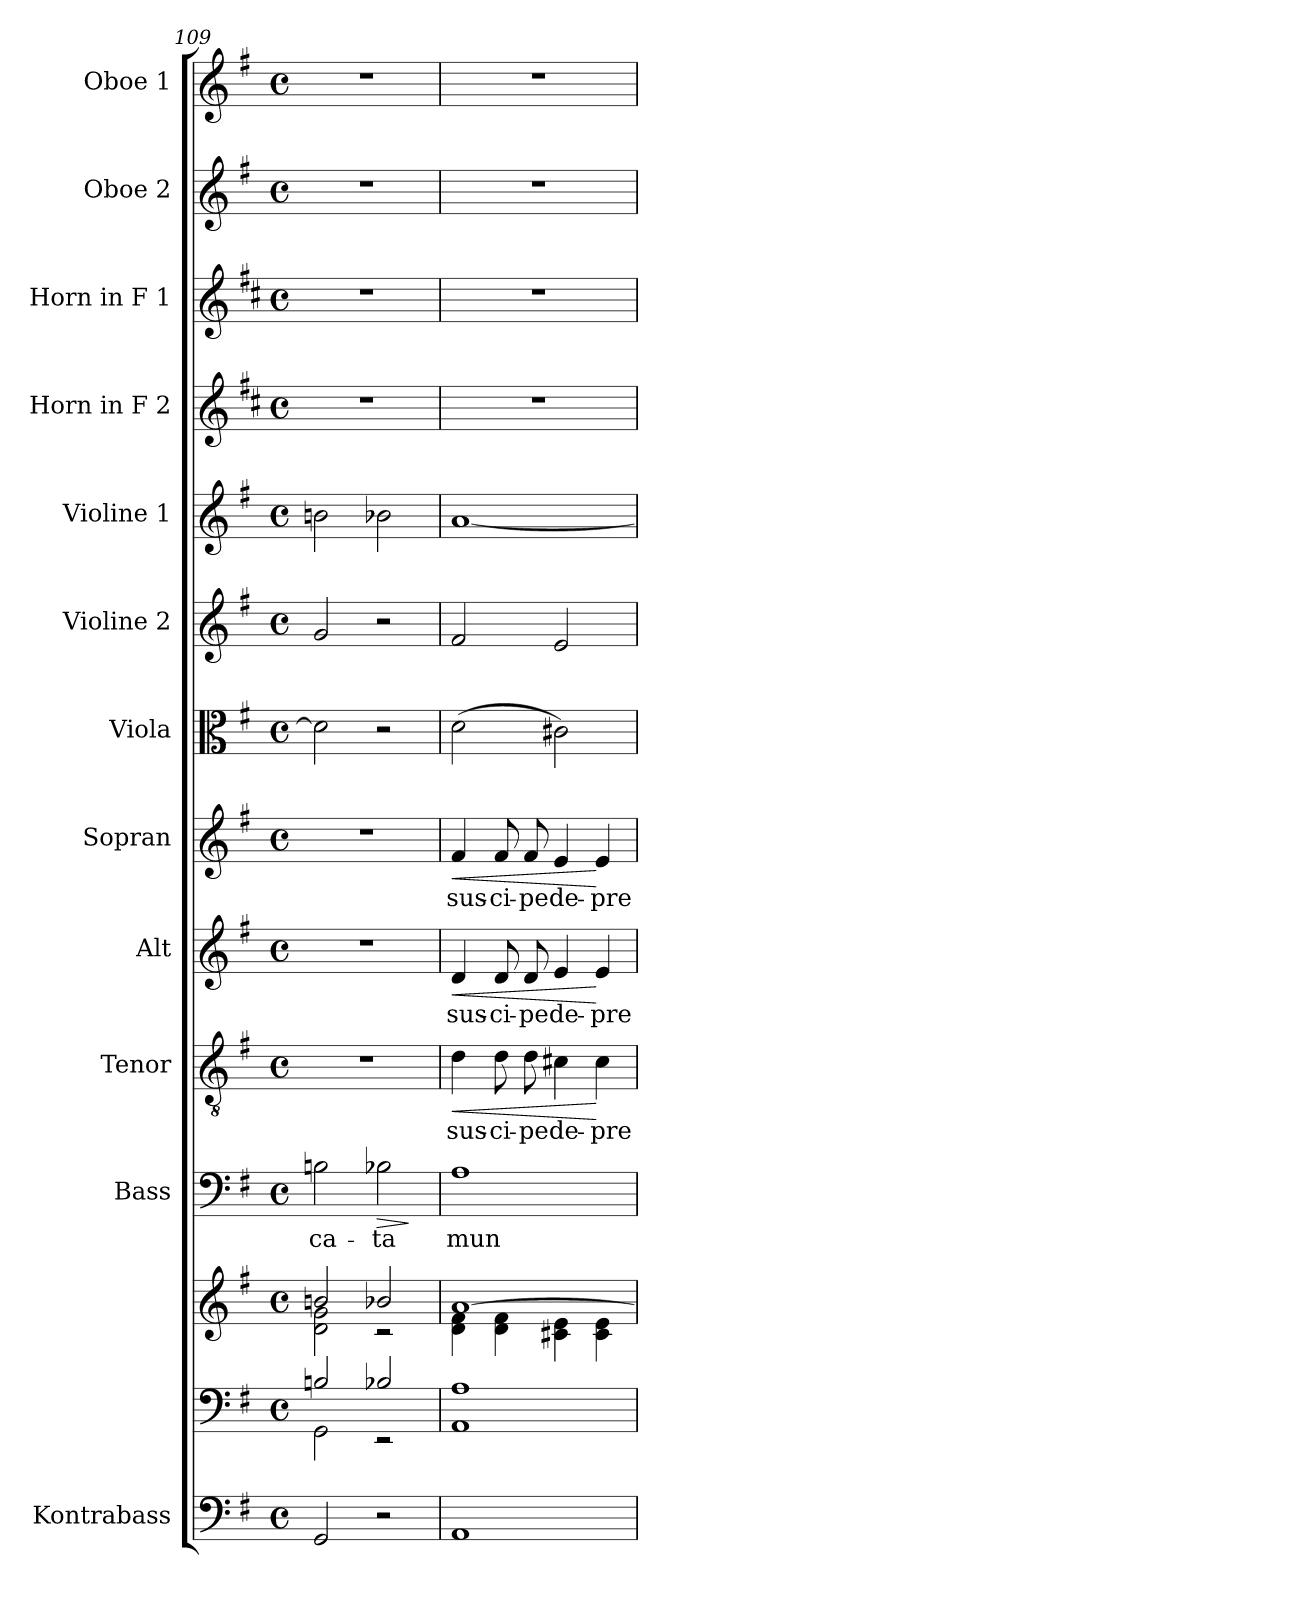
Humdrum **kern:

**kern	**kern	**kern	**kern	**text	**dynam	**kern	**text	**dynam	**kern	**text	**dynam	**kern	**text	**dynam	**kern	**kern	**kern	**kern	**kern	**kern	**kern
*part13	*part12	*part12	*part11	*part11	*part11	*part10	*part10	*part10	*part9	*part9	*part9	*part8	*part8	*part8	*part7	*part6	*part5	*part4	*part3	*part2	*part1
*staff14	*staff13	*staff12	*staff11	*staff11	*staff11	*staff10	*staff10	*staff10	*staff9	*staff9	*staff9	*staff8	*staff8	*staff8	*staff7	*staff6	*staff5	*staff4	*staff3	*staff2	*staff1
*I"Kontrabass	*	*	*I"Bass	*	*	*I"Tenor	*	*	*I"Alt	*	*	*I"Sopran	*	*	*I"Viola	*I"Violine 2	*I"Violine 1	*I"Horn in F 2	*I"Horn in F 1	*I"Oboe 2	*I"Oboe 1
*I'Kb.	*	*	*I'B.	*	*	*I'T.	*	*	*I'A.	*	*	*I'S.	*	*	*I'Vla.	*I'Vl. 2	*I'Vl. 1	*	*	*I'Ob. 2	*I'Ob. 1
*clefF4	*clefF4	*clefG2	*clefF4	*	*	*clefGv2	*	*	*clefG2	*	*	*clefG2	*	*	*clefC3	*clefG2	*clefG2	*clefG2	*clefG2	*clefG2	*clefG2
*ITrd7c12	*	*	*	*	*	*	*	*	*	*	*	*	*	*	*	*	*	*ITrd4c7	*ITrd4c7	*	*
*k[f#]	*k[f#]	*k[f#]	*k[f#]	*	*	*k[f#]	*	*	*k[f#]	*	*	*k[f#]	*	*	*k[f#]	*k[f#]	*k[f#]	*k[f#]	*k[f#]	*k[f#]	*k[f#]
*G:	*G:	*G:	*G:	*	*	*G:	*	*	*G:	*	*	*G:	*	*	*G:	*G:	*G:	*G:	*G:	*G:	*G:
*M4/4	*M4/4	*M4/4	*M4/4	*	*	*M4/4	*	*	*M4/4	*	*	*M4/4	*	*	*M4/4	*M4/4	*M4/4	*M4/4	*M4/4	*M4/4	*M4/4
*met(c)	*met(c)	*met(c)	*met(c)	*	*	*met(c)	*	*	*met(c)	*	*	*met(c)	*	*	*met(c)	*met(c)	*met(c)	*met(c)	*met(c)	*met(c)	*met(c)
=109	=109	=109	=109	=109	=109	=109	=109	=109	=109	=109	=109	=109	=109	=109	=109	=109	=109	=109	=109	=109	=109
*	*^	*^	*	*	*	*	*	*	*	*	*	*	*	*	*	*	*	*	*	*	*
!	!	!	!	!	!	!LO:LY:b	!	!	!	!	!	!	!	!	!	!	!	!	!	!	!	!	!
2GGG/	2Bn!/	2GG\	2bn!/	2d!\ 2g!\	2Bn\	-ca-	.	1r	.	.	1r	.	.	1r	.	.	2d\]	2g/	2bn\	1r	1r	1r	1r
!	!	!	!	!	!	!LO:LY:b	!LO:HP:b	!	!	!	!	!	!	!	!	!	!	!	!	!	!	!	!
2r	2B-X!/	2r	2b-X!/	2rc	2B-X\	-ta	>	.	.	.	.	.	.	.	.	.	2r	2r	2b-X\	.	.	.	.
*	*v	*v	*	*	*	*	*	*	*	*	*	*	*	*	*	*	*	*	*	*	*	*	*
*	*	*v	*v	*	*	*	*	*	*	*	*	*	*	*	*	*	*	*	*	*	*	*
.	.	.	.	.	]	.	.	.	.	.	.	.	.	.	.	.	.	.	.	.	.
=110	=110	=110	=110	=110	=110	=110	=110	=110	=110	=110	=110	=110	=110	=110	=110	=110	=110	=110	=110	=110	=110
*	*^	*^	*	*	*	*	*	*	*	*	*	*	*	*	*	*	*	*	*	*	*
!	!	!	!	!	!	!LO:LY:b	!	!	!LO:LY:b	!LO:HP:b	!	!LO:LY:b	!LO:HP:b	!	!LO:LY:b	!LO:HP:b	!	!	!	!	!	!	!
1AAA	1A!	1AA	[>1a!	4d!\ 4f#!\	1A	mun-	.	4d\	sus-	<	4d/	sus-	<	4f#/	sus-	<	(>2d\	2f#/	[1a	1r	1r	1r	1r
!	!	!	!	!	!	!	!	!	!LO:LY:b	!	!	!LO:LY:b	!	!	!LO:LY:b	!	!	!	!	!	!	!	!
.	.	.	.	4d!\ 4f#!\	.	.	.	8d\	-ci-	.	8d/	-ci-	.	8f#/	-ci-	.	.	.	.	.	.	.	.
!	!	!	!	!	!	!	!	!	!LO:LY:b	!	!	!LO:LY:b	!	!	!LO:LY:b	!	!	!	!	!	!	!	!
.	.	.	.	.	.	.	.	8d\	-pe	.	8d/	-pe	.	8f#/	-pe	.	.	.	.	.	.	.	.
!	!	!	!	!	!	!	!	!	!LO:LY:b	!	!	!LO:LY:b	!	!	!LO:LY:b	!	!	!	!	!	!	!	!
.	.	.	.	4c#X!\ 4e!\	.	.	.	4c#X\	de-	.	4e/	de-	.	4e/	de-	.	2c#X\)	2e/	.	.	.	.	.
!	!	!	!	!	!	!	!	!	!LO:LY:b	!	!	!LO:LY:b	!	!	!LO:LY:b	!	!	!	!	!	!	!	!
.	.	.	.	4c#!\ 4e!\	.	.	.	4c#\	-pre-	[	4e/	-pre-	[	4e/	-pre-	[	.	.	.	.	.	.	.
*	*v	*v	*	*	*	*	*	*	*	*	*	*	*	*	*	*	*	*	*	*	*	*	*
*	*	*v	*v	*	*	*	*	*	*	*	*	*	*	*	*	*	*	*	*	*	*	*
=	=	=	=	=	=	=	=	=	=	=	=	=	=	=	=	=	=	=	=	=	=
*-	*-	*-	*-	*-	*-	*-	*-	*-	*-	*-	*-	*-	*-	*-	*-	*-	*-	*-	*-	*-	*-
